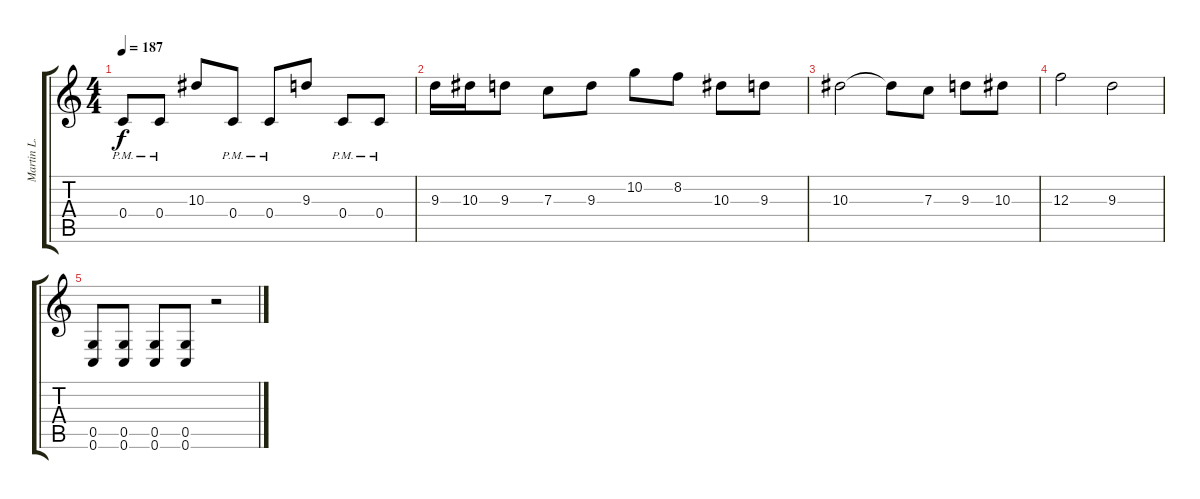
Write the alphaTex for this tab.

\track ("Martin L." "Martin L.") {instrument distortionguitar}
\staff {score tabs}
\tuning (D4 A3 F3 C3 G2 C2) {hide}
\ts (4 4)
\tempo 187
\clef g2
\ks c
0.4{pm}.8{dy f} 0.4{pm}.8 10.3.8 0.4{pm}.8 0.4{pm}.8 9.3.8 0.4{pm}.8 0.4{pm}.8 |
9.3.16 10.3.16 9.3.8 7.3.8 9.3.8 10.2.8 8.2.8 10.3.8 9.3.8 |
10.3.2 10.3{t}.8 7.3.8 9.3.8 10.3.8 |
12.3.2 9.3.2 |
(0.5 0.6).8 (0.5 0.6).8 (0.5 0.6).8 (0.5 0.6).8 r.2
